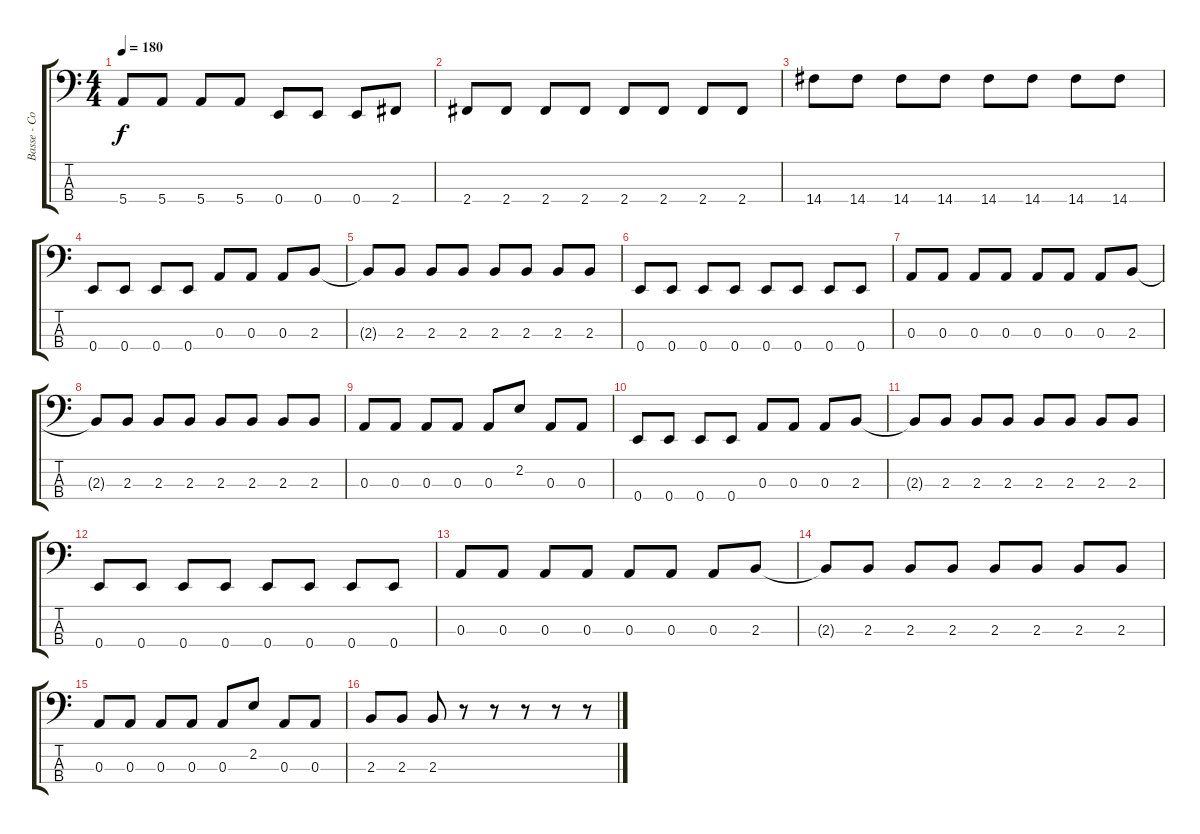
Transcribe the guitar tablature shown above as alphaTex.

\track ("Basse - Cone" "Basse - Co") {instrument electricbasspick}
\staff {score tabs}
\tuning (G2 D2 A1 E1) {hide}
\ts (4 4)
\tempo 180
\clef f4
\ks c
5.4.8{dy f} 5.4.8 5.4.8 5.4.8 0.4.8 0.4.8 0.4.8 2.4.8 |
2.4.8 2.4.8 2.4.8 2.4.8 2.4.8 2.4.8 2.4.8 2.4.8 |
14.4.8 14.4.8 14.4.8 14.4.8 14.4.8 14.4.8 14.4.8 14.4.8 |
0.4.8 0.4.8 0.4.8 0.4.8 0.3.8 0.3.8 0.3.8 2.3.8 |
2.3{t}.8 2.3.8 2.3.8 2.3.8 2.3.8 2.3.8 2.3.8 2.3.8 |
0.4.8 0.4.8 0.4.8 0.4.8 0.4.8 0.4.8 0.4.8 0.4.8 |
0.3.8 0.3.8 0.3.8 0.3.8 0.3.8 0.3.8 0.3.8 2.3.8 |
2.3{t}.8 2.3.8 2.3.8 2.3.8 2.3.8 2.3.8 2.3.8 2.3.8 |
0.3.8 0.3.8 0.3.8 0.3.8 0.3.8 2.2.8 0.3.8 0.3.8 |
0.4.8 0.4.8 0.4.8 0.4.8 0.3.8 0.3.8 0.3.8 2.3.8 |
2.3{t}.8 2.3.8 2.3.8 2.3.8 2.3.8 2.3.8 2.3.8 2.3.8 |
0.4.8 0.4.8 0.4.8 0.4.8 0.4.8 0.4.8 0.4.8 0.4.8 |
0.3.8 0.3.8 0.3.8 0.3.8 0.3.8 0.3.8 0.3.8 2.3.8 |
2.3{t}.8 2.3.8 2.3.8 2.3.8 2.3.8 2.3.8 2.3.8 2.3.8 |
0.3.8 0.3.8 0.3.8 0.3.8 0.3.8 2.2.8 0.3.8 0.3.8 |
2.3.8 2.3.8 2.3.8 r.8 r.8 r.8 r.8 r.8
